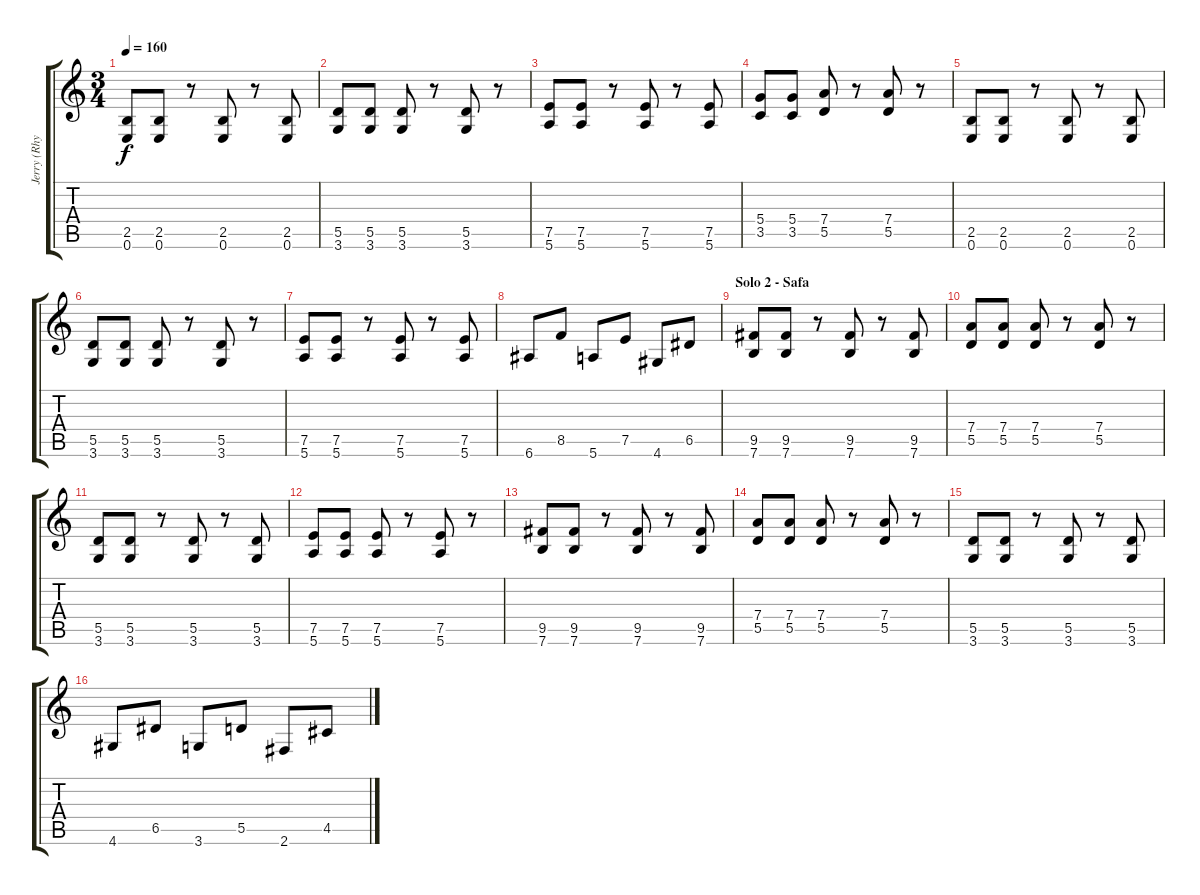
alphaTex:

\track ("Jerry (Rhythm)" "Jerry (Rhy") {instrument distortionguitar}
\staff {score tabs}
\tuning (E4 B3 G3 D3 A2 E2) {hide}
\ts (3 4)
\tempo 160
\clef g2
\ks c
(2.5 0.6).8{dy f} (2.5 0.6).8 r.8 (2.5 0.6).8 r.8 (2.5 0.6).8 |
(5.5 3.6).8 (5.5 3.6).8 (5.5 3.6).8 r.8 (5.5 3.6).8 r.8 |
(7.5 5.6).8 (7.5 5.6).8 r.8 (7.5 5.6).8 r.8 (7.5 5.6).8 |
(5.4 3.5).8 (5.4 3.5).8 (7.4 5.5).8 r.8 (7.4 5.5).8 r.8 |
(2.5 0.6).8 (2.5 0.6).8 r.8 (2.5 0.6).8 r.8 (2.5 0.6).8 |
(5.5 3.6).8 (5.5 3.6).8 (5.5 3.6).8 r.8 (5.5 3.6).8 r.8 |
(7.5 5.6).8 (7.5 5.6).8 r.8 (7.5 5.6).8 r.8 (7.5 5.6).8 |
6.6.8 8.5.8 5.6.8 7.5.8 4.6.8 6.5.8 |
\section ("" "Solo 2 - Safa")
(9.5 7.6).8 (9.5 7.6).8 r.8 (9.5 7.6).8 r.8 (9.5 7.6).8 |
(7.4 5.5).8 (7.4 5.5).8 (7.4 5.5).8 r.8 (7.4 5.5).8 r.8 |
(5.5 3.6).8 (5.5 3.6).8 r.8 (5.5 3.6).8 r.8 (5.5 3.6).8 |
(7.5 5.6).8 (7.5 5.6).8 (7.5 5.6).8 r.8 (7.5 5.6).8 r.8 |
(9.5 7.6).8 (9.5 7.6).8 r.8 (9.5 7.6).8 r.8 (9.5 7.6).8 |
(7.4 5.5).8 (7.4 5.5).8 (7.4 5.5).8 r.8 (7.4 5.5).8 r.8 |
(5.5 3.6).8 (5.5 3.6).8 r.8 (5.5 3.6).8 r.8 (5.5 3.6).8 |
4.6.8 6.5.8 3.6.8 5.5.8 2.6.8 4.5.8
